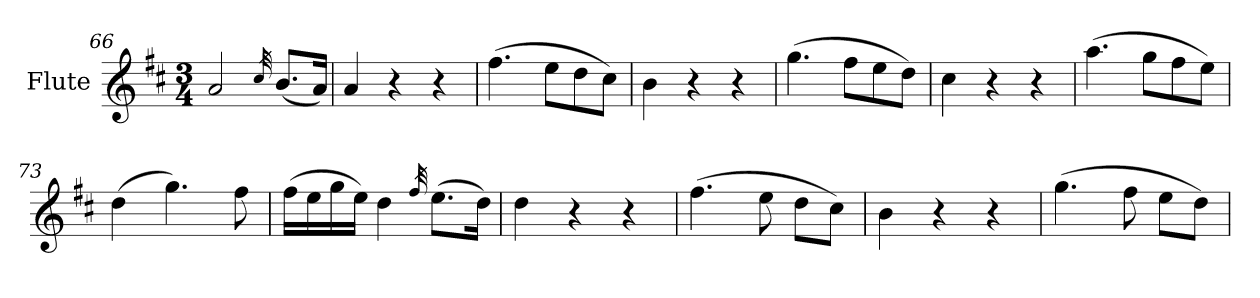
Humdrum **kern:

**kern
*part1
*staff1
*I"Flute
*I'Fl.
*clefG2
*k[f#c#]
*M3/4
=66
2a/
32qcc#/
(8.b/L
16a/Jk)
=67
4a/
4r
4r
!!LO:LB:g=z
=68
(4.ff#\
8ee\L
8dd\
8cc#\J)
=69
4b\
4r
4r
=70
(4.gg\
8ff#\L
8ee\
8dd\J)
=71
4cc#\
4r
4r
=72
(4.aa\
8gg\L
8ff#\
8ee\J)
=73
(4dd\
4.gg\)
8ff#\
=74
(16ff#\LL
16ee\
16gg\
16ee\JJ)
4dd\
32qff#/
(8.ee\L
16dd\Jk)
=75
4dd\
4r
4r
!!LO:LB:g=z
=76
(4.ff#\
8ee\
8dd\L
8cc#\J)
=77
4b\
4r
4r
=78
(4.gg\
8ff#\
8ee\L
8dd\J)
=
*-
